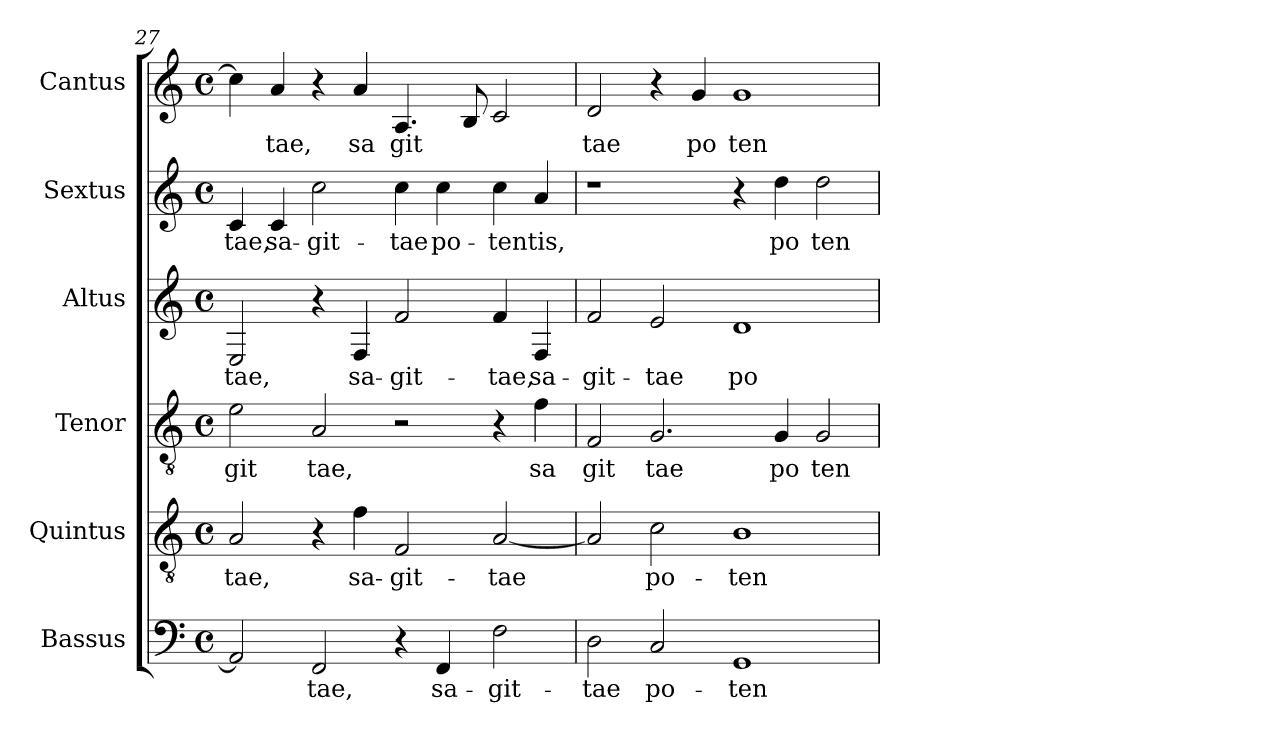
**kern	**text	**kern	**text	**kern	**text	**kern	**text	**kern	**text	**kern	**text
*part6	*part6	*part5	*part5	*part4	*part4	*part3	*part3	*part2	*part2	*part1	*part1
*staff6	*staff6	*staff5	*staff5	*staff4	*staff4	*staff3	*staff3	*staff2	*staff2	*staff1	*staff1
*I"Bassus	*	*I"Quintus	*	*I"Tenor	*	*I"Altus	*	*I"Sextus	*	*I"Cantus	*
*clefF4	*	*clefGv2	*	*clefGv2	*	*clefG2	*	*clefG2	*	*clefG2	*
*M4/4	*	*M4/4	*	*M4/4	*	*M4/4	*	*M4/4	*	*M4/4	*
*met(c)	*	*met(c)	*	*met(c)	*	*met(c)	*	*met(c)	*	*met(c)	*
=27	=27	=27	=27	=27	=27	=27	=27	=27	=27	=27	=27
!	!	!	!LO:LY:b:cj	!	!LO:LY:b:cj	!	!LO:LY:b:cj	!	!LO:LY:b:cj	!	!
2AA/]	.	2A/	-tae,	2e\	git	2E/	-tae,	4c/	-tae,	4cc\]	.
!	!	!	!	!	!	!	!	!	!LO:LY:b:cj	!	!LO:LY:b:cj
.	.	.	.	.	.	.	.	4c/	sa-	4a/	tae,
!	!LO:LY:b:cj	!	!	!	!LO:LY:b:cj	!	!	!	!LO:LY:b:cj	!	!
2FF/	-tae,	4r	.	2A/	tae,	4r	.	2cc\	-git-	4r	.
!	!	!	!LO:LY:b:cj	!	!	!	!LO:LY:b:cj	!	!	!	!LO:LY:b:cj
.	.	4f\	sa-	.	.	4F/	sa-	.	.	4a/	sa
!	!	!	!LO:LY:b:cj	!	!	!	!LO:LY:b:cj	!	!LO:LY:b:cj	!	!LO:LY:b
4r	.	2F/	-git-	2r	.	2f/	-git-	4cc\	-tae	4.A/	git
!	!LO:LY:b:cj	!	!	!	!	!	!	!	!LO:LY:b:cj	!	!
4FF/	sa-	.	.	.	.	.	.	4cc\	po-	.	.
.	.	.	.	.	.	.	.	.	.	8B/	.
!	!LO:LY:b:cj	!	!LO:LY:b	!	!	!	!LO:LY:b:cj	!	!LO:LY:b:cj	!	!
2F\	-git-	[<2A/	-tae	4r	.	4f/	-tae,	4cc\	-tentis,	2c/	.
!	!	!	!	!	!LO:LY:b:cj	!	!LO:LY:b:cj	!	!	!	!
.	.	.	.	4f\	sa	4F/	sa-	4a/	.	.	.
=28	=28	=28	=28	=28	=28	=28	=28	=28	=28	=28	=28
!	!LO:LY:b:cj	!	!	!	!LO:LY:b:cj	!	!LO:LY:b:cj	!	!	!	!LO:LY:b:cj
2D\	-tae	2A/]	.	2F/	git	2f/	-git-	1r	.	2d/	tae
!	!LO:LY:b:cj	!	!LO:LY:b:cj	!	!LO:LY:b:cj	!	!LO:LY:b:cj	!	!	!	!
2C/	po-	2c\	po-	2.G/	tae	2e/	-tae	.	.	4r	.
!	!	!	!	!	!	!	!	!	!	!	!LO:LY:b:cj
.	.	.	.	.	.	.	.	.	.	4g/	po
!	!LO:LY:b:cj	!	!LO:LY:b:cj	!	!	!	!LO:LY:b:cj	!	!	!	!LO:LY:b:cj
1GG	-ten-	1B	-ten-	.	.	1d	po-	4r	.	1g	ten
!	!	!	!	!	!LO:LY:b:cj	!	!	!	!LO:LY:b:cj	!	!
.	.	.	.	4G/	po	.	.	4dd\	po	.	.
!	!	!	!	!	!LO:LY:b:cj	!	!	!	!LO:LY:b:cj	!	!
.	.	.	.	2G/	ten	.	.	2dd\	ten-	.	.
=	=	=	=	=	=	=	=	=	=	=	=
*-	*-	*-	*-	*-	*-	*-	*-	*-	*-	*-	*-
